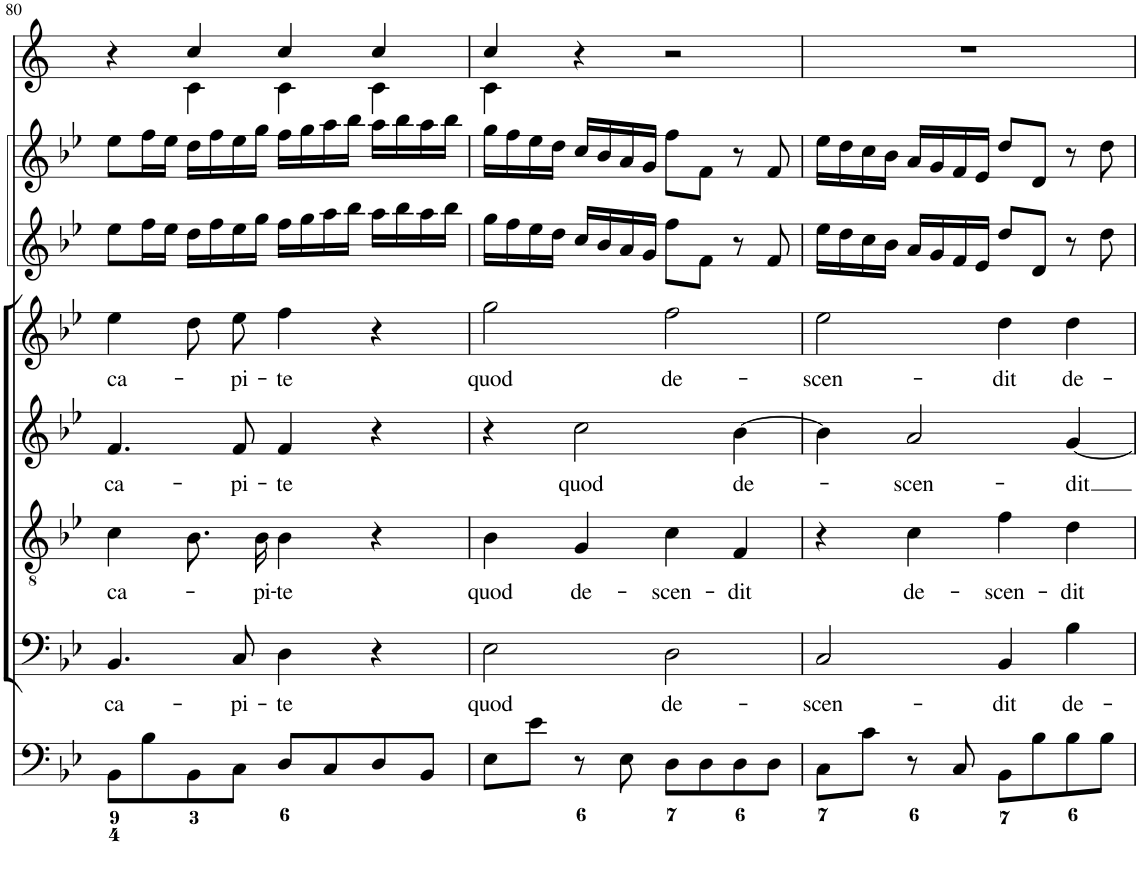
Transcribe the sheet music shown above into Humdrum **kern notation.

**kern	**kern	**text	**kern	**text	**kern	**text	**kern	**text	**kern	**kern	**kern
*part8	*part7	*part7	*part6	*part6	*part5	*part5	*part4	*part4	*part3	*part2	*part1
*staff8	*staff7	*staff7	*staff6	*staff6	*staff5	*staff5	*staff4	*staff4	*staff3	*staff2	*staff1
*I"Organ	*I"Voice	*	*I"Tenor	*	*I"Alto	*	*I"Voice	*	*I"Violin	*I"Violini	*I"Clarini in B[b]
*	*	*	*	*	*	*	*	*	*I'Vln	*I'Vln	*
!!LO:PB:g=z
*clefF4	*clefF4	*	*clefGv2	*	*clefG2	*	*clefG2	*	*clefG2	*clefG2	*clefG2
*	*	*	*	*	*	*	*	*	*	*	*Trd1c2
*k[b-e-]	*k[b-e-]	*	*k[b-e-]	*	*k[b-e-]	*	*k[b-e-]	*	*k[b-e-]	*k[b-e-]	*k[]
*M4/4	*M4/4	*	*M4/4	*	*M4/4	*	*M4/4	*	*M4/4	*M4/4	*M4/4
*met(c)	*met(c)	*	*met(c)	*	*met(c)	*	*met(c)	*	*met(c)	*met(c)	*met(c)
=80	=80	=80	=80	=80	=80	=80	=80	=80	=80	=80	=80
!	!	!LO:LY:b	!	!LO:LY:b	!	!LO:LY:b	!	!LO:LY:b	!	!	!
*	*	*	*	*	*	*	*	*	*	*	*^
8BB-\L	4.BB-/	ca-	4c\	ca-	4.f/	ca-	4ee-\	ca-	8ee-\L	8ee-\L	4r	4ryy
8B-\	.	.	.	.	.	.	.	.	16ff\L	16ff\L	.	.
.	.	.	.	.	.	.	.	.	16ee-\JJ	16ee-\JJ	.	.
8BB-\	.	.	8.B-\L	.	.	.	8dd\L	.	16dd\LL	16dd\LL	4cc/	4c\
.	.	.	.	.	.	.	.	.	16ff\	16ff\	.	.
!	!	!LO:LY:b	!	!	!	!LO:LY:b	!	!LO:LY:b	!	!	!	!
8C\J	8C/	-pi-	.	.	8f/	-pi-	8ee-\J	-pi-	16ee-\	16ee-\	.	.
!	!	!	!	!LO:LY:b	!	!	!	!	!	!	!	!
.	.	.	16B-\Jk	-pi-	.	.	.	.	16gg\JJ	16gg\JJ	.	.
!	!	!LO:LY:b	!	!LO:LY:b	!	!LO:LY:b	!	!LO:LY:b	!	!	!	!
8D/L	4D\	-te	4B-\	-te	4f/	-te	4ff\	-te	16ff\LL	16ff\LL	4cc/	4c\
.	.	.	.	.	.	.	.	.	16gg\	16gg\	.	.
8C/	.	.	.	.	.	.	.	.	16aa\	16aa\	.	.
.	.	.	.	.	.	.	.	.	16bb-\JJ	16bb-\JJ	.	.
8D/	4r	.	4r	.	4r	.	4r	.	16aa\LL	16aa\LL	4cc/	4c\
.	.	.	.	.	.	.	.	.	16bb-\	16bb-\	.	.
8BB-/J	.	.	.	.	.	.	.	.	16aa\	16aa\	.	.
.	.	.	.	.	.	.	.	.	16bb-\JJ	16bb-\JJ	.	.
=81	=81	=81	=81	=81	=81	=81	=81	=81	=81	=81	=81	=81
!	!	!LO:LY:b	!	!LO:LY:b	!	!	!	!LO:LY:b	!	!	!	!
8E-\L	2E-\	quod	4B-\	quod	4r	.	2gg\	quod	16gg\LL	16gg\LL	4cc/	4c\
.	.	.	.	.	.	.	.	.	16ff\	16ff\	.	.
8e-\J	.	.	.	.	.	.	.	.	16ee-\	16ee-\	.	.
.	.	.	.	.	.	.	.	.	16dd\JJ	16dd\JJ	.	.
!	!	!	!	!LO:LY:b	!	!LO:LY:b	!	!	!	!	!	!
8r	.	.	4G/	de-	2cc\	quod	.	.	16cc/LL	16cc/LL	4r	2.ryy
.	.	.	.	.	.	.	.	.	16b-/	16b-/	.	.
8E-\	.	.	.	.	.	.	.	.	16a/	16a/	.	.
.	.	.	.	.	.	.	.	.	16g/JJ	16g/JJ	.	.
!	!	!LO:LY:b	!	!LO:LY:b	!	!	!	!LO:LY:b	!	!	!	!
8D\L	2D\	de-	4c\	-scen-	.	.	2ff\	de-	8ff\L	8ff\L	2r	.
8D\	.	.	.	.	.	.	.	.	8f\J	8f\J	.	.
!	!	!	!	!LO:LY:b	!	!LO:LY:b	!	!	!	!	!	!
8D\	.	.	4F/	-dit	[4b-\	de-	.	.	8r	8r	.	.
8D\J	.	.	.	.	.	.	.	.	8f/	8f/	.	.
*	*	*	*	*	*	*	*	*	*	*	*v	*v
=82	=82	=82	=82	=82	=82	=82	=82	=82	=82	=82	=82
!	!	!LO:LY:b	!	!	!	!	!	!LO:LY:b	!	!	!
8C\L	2C/	-scen-	4r	.	4b-\]	.	2ee-\	-scen-	16ee-\LL	16ee-\LL	1r
.	.	.	.	.	.	.	.	.	16dd\	16dd\	.
8c\J	.	.	.	.	.	.	.	.	16cc\	16cc\	.
.	.	.	.	.	.	.	.	.	16b-\JJ	16b-\JJ	.
!	!	!	!	!LO:LY:b	!	!LO:LY:b	!	!	!	!	!
8r	.	.	4c\	de-	2a/	-scen-	.	.	16a/LL	16a/LL	.
.	.	.	.	.	.	.	.	.	16g/	16g/	.
8C/	.	.	.	.	.	.	.	.	16f/	16f/	.
.	.	.	.	.	.	.	.	.	16e-/JJ	16e-/JJ	.
!	!	!LO:LY:b	!	!LO:LY:b	!	!	!	!LO:LY:b	!	!	!
8BB-\L	4BB-/	-dit	4f\	-scen-	.	.	4dd\	-dit	8dd/L	8dd/L	.
8B-\	.	.	.	.	.	.	.	.	8d/J	8d/J	.
!	!	!LO:LY:b	!	!LO:LY:b	!	!LO:LY:b	!	!LO:LY:b	!	!	!
8B-\	4B-\	de-	4d\	-dit	[4g/	-dit	4dd\	de-	8r	8r	.
8B-\J	.	.	.	.	.	.	.	.	8dd\	8dd\	.
=	=	=	=	=	=	=	=	=	=	=	=
*-	*-	*-	*-	*-	*-	*-	*-	*-	*-	*-	*-
